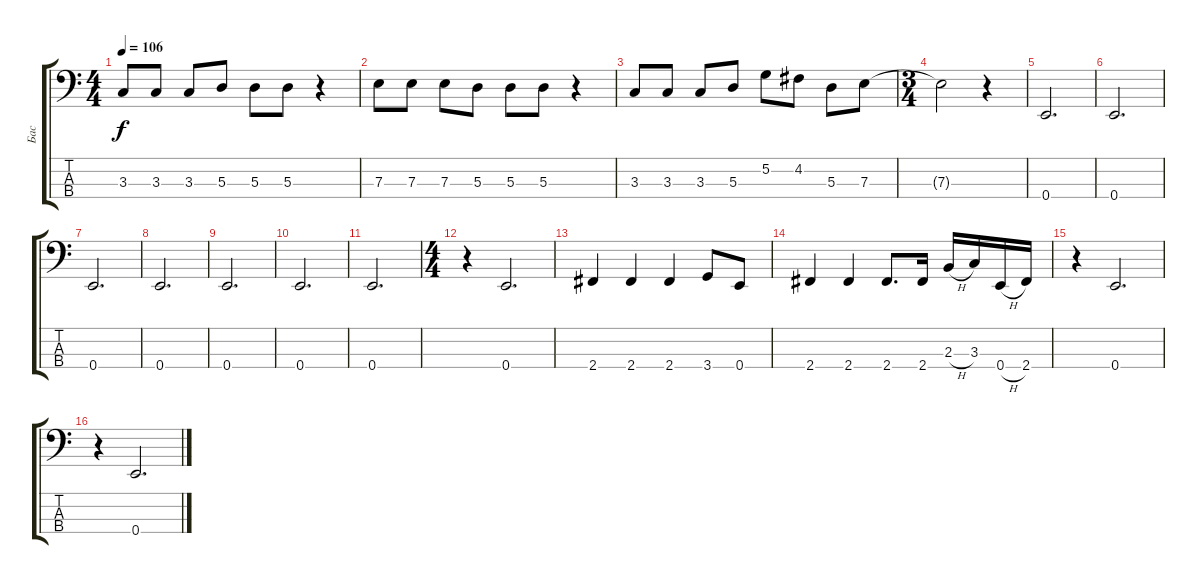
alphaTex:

\track ("Бас" "Бас") {instrument electricbassfinger}
\staff {score tabs}
\tuning (G2 D2 A1 E1) {hide}
\ts (4 4)
\tempo 106
\clef f4
\ks c
3.3.8{dy f} 3.3.8 3.3.8 5.3.8 5.3.8 5.3.8 r.4 |
7.3.8 7.3.8 7.3.8 5.3.8 5.3.8 5.3.8 r.4 |
3.3.8 3.3.8 3.3.8 5.3.8 5.2.8 4.2.8 5.3.8 7.3.8 |
\ts (3 4)
7.3{t}.2 r.4 |
0.4.2{d} |
0.4.2{d} |
0.4.2{d} |
0.4.2{d} |
0.4.2{d} |
0.4.2{d} |
0.4.2{d} |
\ts (4 4)
r.4 0.4.2{d} |
2.4.4 2.4.4 2.4.4 3.4.8 0.4.8 |
2.4.4 2.4.4 2.4.8{d} 2.4.16 2.3{h}.16 3.3.16 0.4{h}.16 2.4.16 |
r.4 0.4.2{d} |
r.4 0.4.2{d}
